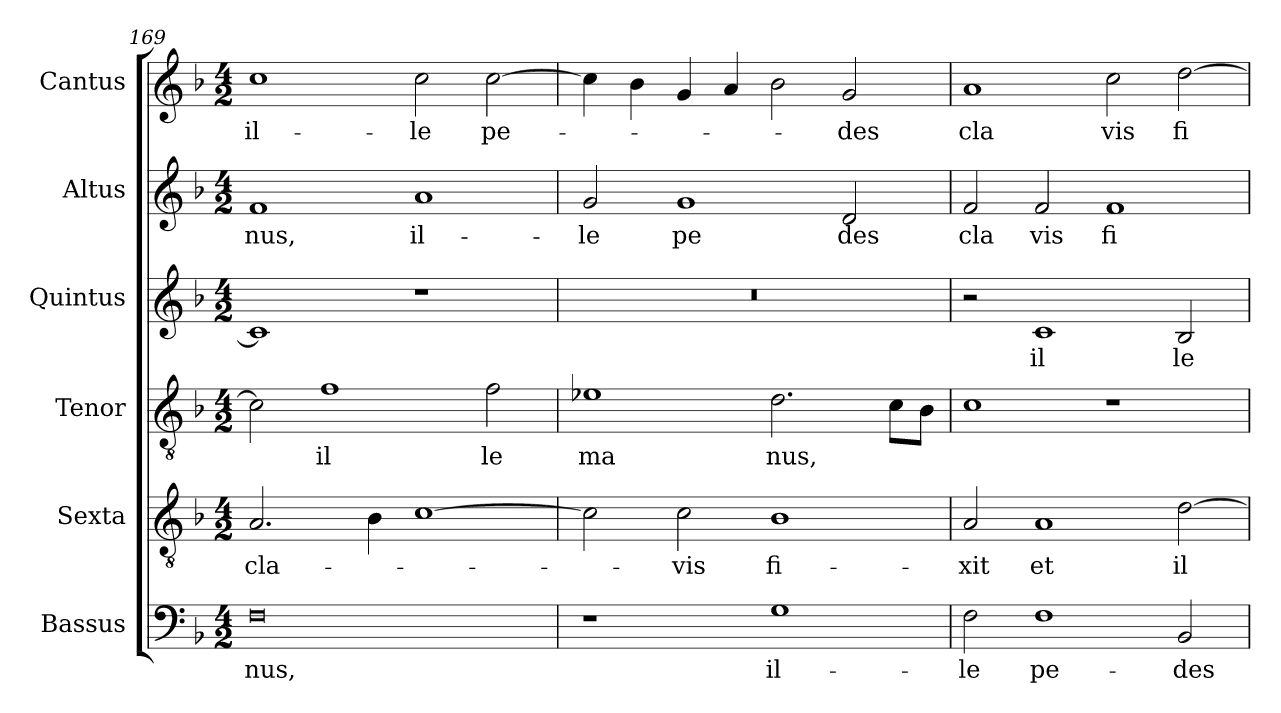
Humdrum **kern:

**kern	**text	**kern	**text	**kern	**text	**kern	**text	**kern	**text	**kern	**text
*part6	*part6	*part5	*part5	*part4	*part4	*part3	*part3	*part2	*part2	*part1	*part1
*staff6	*staff6	*staff5	*staff5	*staff4	*staff4	*staff3	*staff3	*staff2	*staff2	*staff1	*staff1
*I"Bassus	*	*I"Sexta	*	*I"Tenor	*	*I"Quintus	*	*I"Altus	*	*I"Cantus	*
*I'Bassus	*	*I'Sexta	*	*I'Tenor	*	*I'Quintus	*	*I'Altus	*	*I'Cantus	*
*clefF4	*	*clefGv2	*	*clefGv2	*	*clefG2	*	*clefG2	*	*clefG2	*
*k[b-]	*	*k[b-]	*	*k[b-]	*	*k[b-]	*	*k[b-]	*	*k[b-]	*
*F:	*	*F:	*	*F:	*	*F:	*	*F:	*	*F:	*
*M4/2	*	*M4/2	*	*M4/2	*	*M4/2	*	*M4/2	*	*M4/2	*
=169	=169	=169	=169	=169	=169	=169	=169	=169	=169	=169	=169
!	!LO:LY:b:cj	!	!LO:LY:b	!	!	!	!	!	!LO:LY:b:cj	!	!LO:LY:b:cj
0F	nus,	2.A/	cla-	2c\]	.	1c]	.	1f	-nus,	1cc	il-
!	!	!	!	!	!LO:LY:b:cj	!	!	!	!	!	!
.	.	.	.	1f	il	.	.	.	.	.	.
.	.	4B-\	.	.	.	.	.	.	.	.	.
!	!	!	!	!	!	!	!	!	!LO:LY:b:cj	!	!LO:LY:b:cj
.	.	[<1c	.	.	.	1r	.	1a	il-	2cc\	-le
!	!	!	!	!	!LO:LY:b:cj	!	!	!	!	!	!LO:LY:b:cj
.	.	.	.	2f\	le	.	.	.	.	[<2cc\	pe-
!!LO:LB:g=z
=170	=170	=170	=170	=170	=170	=170	=170	=170	=170	=170	=170
!	!	!	!	!	!LO:LY:b:cj	!	!	!	!LO:LY:b:cj	!	!
1r	.	2c\]	.	1e-X	ma	0r	.	2g/	-le	4cc\]	.
.	.	.	.	.	.	.	.	.	.	4b-\	.
!	!	!	!LO:LY:b:cj	!	!	!	!	!	!LO:LY:b:cj	!	!
.	.	2c\	-vis	.	.	.	.	1g	pe	4g/	.
.	.	.	.	.	.	.	.	.	.	4a/	.
!	!LO:LY:b:cj	!	!LO:LY:b:cj	!	!LO:LY:b	!	!	!	!	!	!
1G	il-	1B-	fi-	2.d\	nus,	.	.	.	.	2b-\	.
!	!	!	!	!	!	!	!	!	!LO:LY:b:cj	!	!LO:LY:b:cj
.	.	.	.	.	.	.	.	2d/	des	2g/	-des
.	.	.	.	8c\L	.	.	.	.	.	.	.
.	.	.	.	8B-\J	.	.	.	.	.	.	.
=171	=171	=171	=171	=171	=171	=171	=171	=171	=171	=171	=171
!	!LO:LY:b:cj	!	!LO:LY:b:cj	!	!	!	!	!	!LO:LY:b:cj	!	!LO:LY:b:cj
2F\	-le	2A/	-xit	1c	.	2r	.	2f/	cla	1a	cla
!	!LO:LY:b:cj	!	!LO:LY:b:cj	!	!	!	!LO:LY:b:cj	!	!LO:LY:b:cj	!	!
1F	pe-	1A	et	.	.	1c	il	2f/	vis	.	.
!	!	!	!	!	!	!	!	!	!LO:LY:b:cj	!	!LO:LY:b:cj
.	.	.	.	1r	.	.	.	1f	fi	2cc\	vis
!	!LO:LY:b:cj	!	!LO:LY:b:cj	!	!	!	!LO:LY:b:cj	!	!	!	!LO:LY:b:cj
2BB-/	-des	[>2d\	il-	.	.	2B-/	le	.	.	[>2dd\	fi
=	=	=	=	=	=	=	=	=	=	=	=
*-	*-	*-	*-	*-	*-	*-	*-	*-	*-	*-	*-
